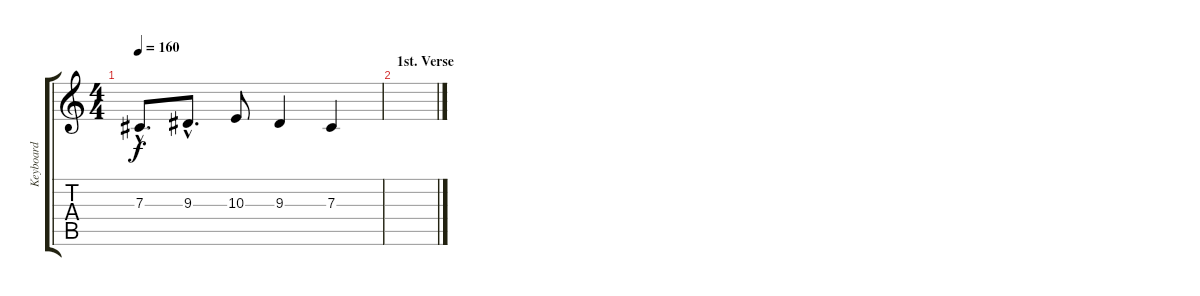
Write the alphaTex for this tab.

\track ("Keyboard" "Keyboard") {instrument stringensemble1}
\staff {score tabs}
\tuning (Eb4 Bb3 Gb3 Db3 Ab2 Eb2) {hide}
\ts (4 4)
\tempo 160
\clef g2
\ks c
7.3{hac}.8{d dy f} 9.3{hac}.8{d} 10.3.8 9.3.4 7.3.4 |
\section ("" "1st. Verse")
